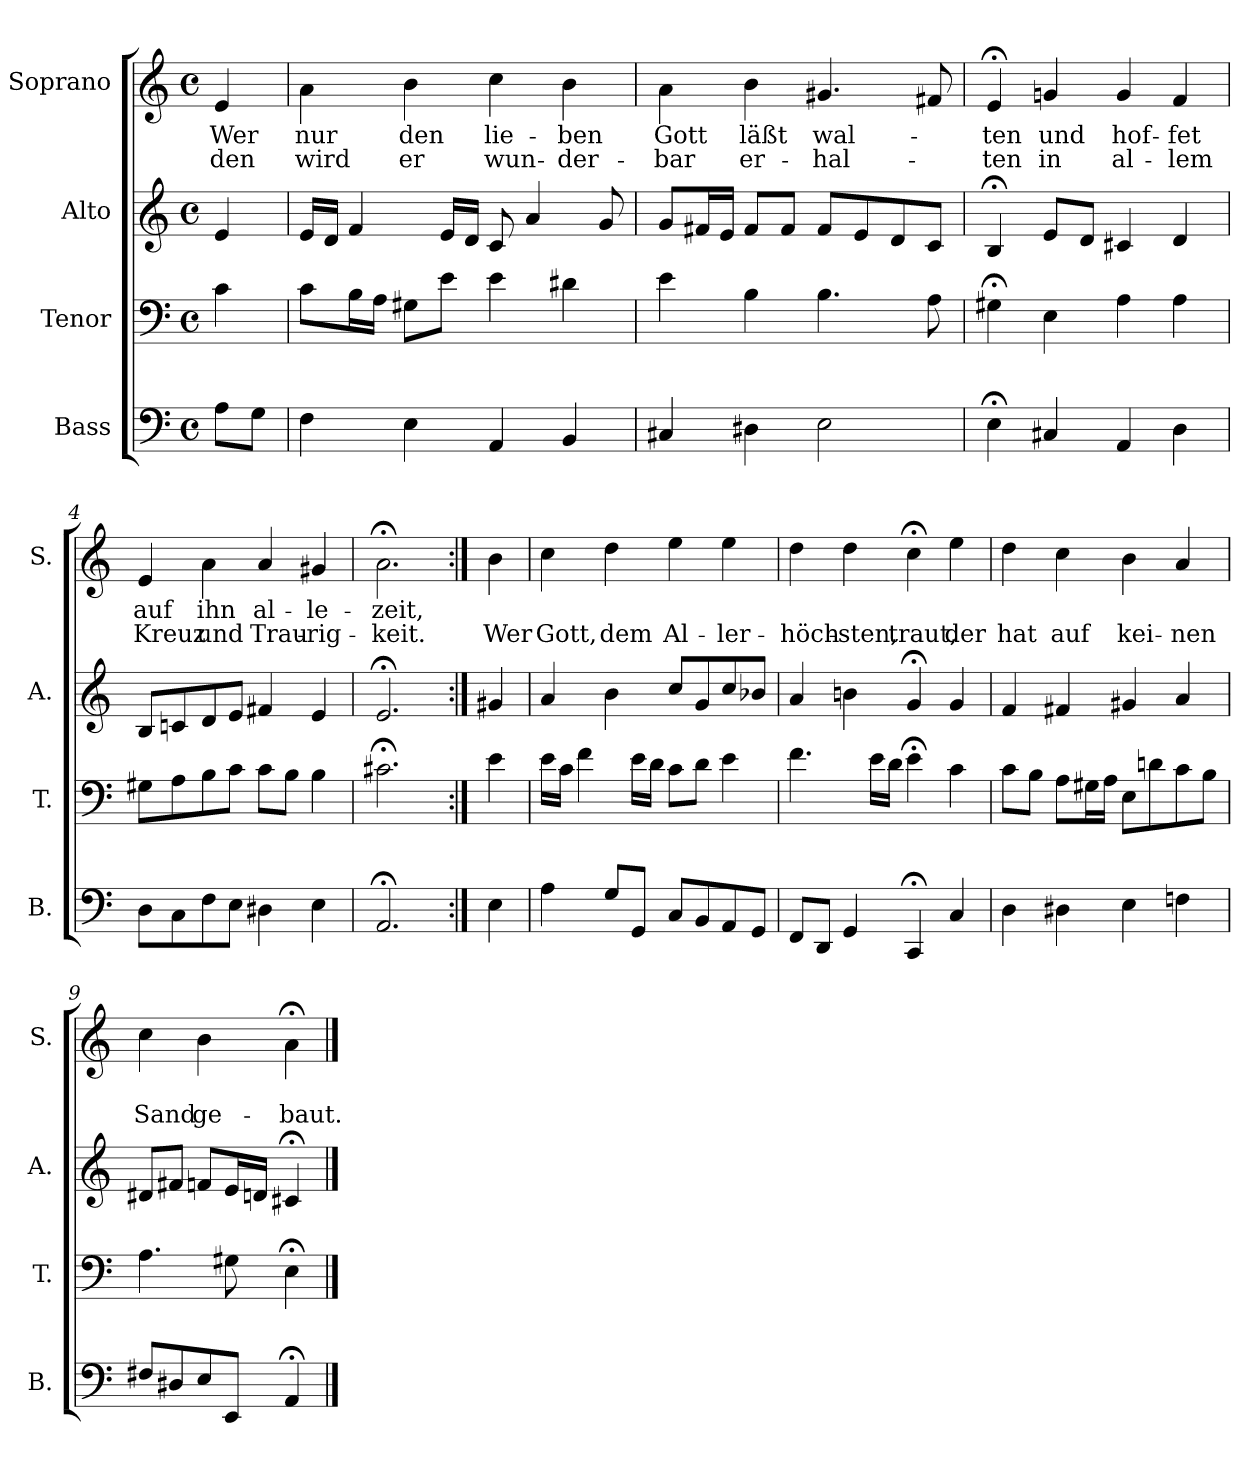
**kern	**kern	**kern	**kern	**text	**text
*part4	*part3	*part2	*part1	*part1	*part1
*staff4	*staff3	*staff2	*staff1	*staff1	*staff1
*I"Bass	*I"Tenor	*I"Alto	*I"Soprano	*	*
*I'B.	*I'T.	*I'A.	*I'S.	*	*
*clefF4	*clefF4	*clefG2	*clefG2	*	*
*k[]	*k[]	*k[]	*k[]	*	*
*a:	*a:	*a:	*a:	*	*
*M4/4	*M4/4	*M4/4	*M4/4	*	*
*met(c)	*met(c)	*met(c)	*met(c)	*	*
=	=	=	=	=	=
8A\L	4c\	4e/	4e/	Wer	den
8G\J	.	.	.	.	.
=1	=1	=1	=1	=1	=1
4F\	8c\L	16e/LL	4a\	nur	wird
.	.	16d/JJ	.	.	.
.	16B\L	4f/	.	.	.
.	16A\JJ	.	.	.	.
4E\	8G#X\L	.	4b\	den	er
.	8e\J	16e/LL	.	.	.
.	.	16d/JJ	.	.	.
4AA/	4e\	8c/	4cc\	lie-	wun-
.	.	4a/	.	.	.
4BB/	4d#X\	.	4b\	-ben	-der-
.	.	8g/	.	.	.
=2	=2	=2	=2	=2	=2
4C#X/	4e\	8g/L	4a\	Gott	-bar
.	.	16f#X/L	.	.	.
.	.	16e/JJ	.	.	.
4D#X\	4B\	8f#/L	4b\	läßt	er-
.	.	8f#/J	.	.	.
2E\	4.B\	8f#/L	4.g#X/	wal-	-hal-
.	.	8e/	.	.	.
.	.	8d/	.	.	.
.	8A\	8c/J	8f#X/	.	.
=3	=3	=3	=3	=3	=3
4E;<\	4G#X;<\	4B;</	4e;</	-ten	-ten
4C#X/	4E\	8e/L	4gn/	und	in
.	.	8d/J	.	.	.
4AA/	4A\	4c#X/	4g/	hof-	al-
4D\	4A\	4d/	4f/	-fet	-lem
!!LO:LB:g=z
=4	=4	=4	=4	=4	=4
8D\L	8G#X\L	8B/L	4e/	auf	Kreuz
8C\	8A\	8cn/	.	.	.
8F\	8B\	8d/	4a\	ihn	und
8E\J	8c\J	8e/J	.	.	.
4D#X\	8c\L	4f#X/	4a/	al-	Trau-
.	8B\J	.	.	.	.
4E\	4B\	4e/	4g#X/	-le-	-rig-
=5	=5	=5	=5	=5	=5
2.AA;</	2.c#X;<\	2.e;</	2.a;<\	-zeit,	-keit.
=5a:|!	=5a:|!	=5a:|!	=5a:|!	=5a:|!	=5a:|!
4E\	4e\	4g#X/	4b\	.	Wer
=6	=6	=6	=6	=6	=6
4A\	16e\LL	4a/	4cc\	.	Gott,
.	16c\JJ	.	.	.	.
.	4f\	.	.	.	.
8G/L	.	4b\	4dd\	.	dem
8GG/J	16e\LL	.	.	.	.
.	16d\JJ	.	.	.	.
8C/L	8c\L	8cc/L	4ee\	.	Al-
8BB/	8d\J	8g/	.	.	.
8AA/	4e\	8cc/	4ee\	.	-ler-
8GG/J	.	8b-X/J	.	.	.
!!LO:PB:g=z
=7	=7	=7	=7	=7	=7
8FF/L	4.f\	4a/	4dd\	.	-höch-
8DD/J	.	.	.	.	.
4GG/	.	4bn\	4dd\	.	-sten,
.	16e\LL	.	.	.	.
.	16d\JJ	.	.	.	.
4CC;</	4e;<\	4g;</	4cc;<\	.	traut,
4C/	4c\	4g/	4ee\	.	der
=8	=8	=8	=8	=8	=8
4D\	8c\L	4f/	4dd\	.	hat
.	8B\J	.	.	.	.
4D#X\	8A\L	4f#X/	4cc\	.	auf
.	16G#X\L	.	.	.	.
.	16A\JJ	.	.	.	.
4E\	8E\L	4g#X/	4b\	.	kei-
.	8dn\	.	.	.	.
4Fn\	8c\	4a/	4a/	.	-nen
.	8B\J	.	.	.	.
=9	=9	=9	=9	=9	=9
8F#X/L	4.A\	8d#X/L	4cc\	.	Sand
8D#X/	.	8f#X/J	.	.	.
8E/	.	8fn/L	4b\	.	ge-
8EE/J	8G#X\	16e/L	.	.	.
.	.	16dn/JJ	.	.	.
4AA;</	4E;<\	4c#X;</	4a;<\	.	-baut.
==	==	==	==	==	==
*-	*-	*-	*-	*-	*-
